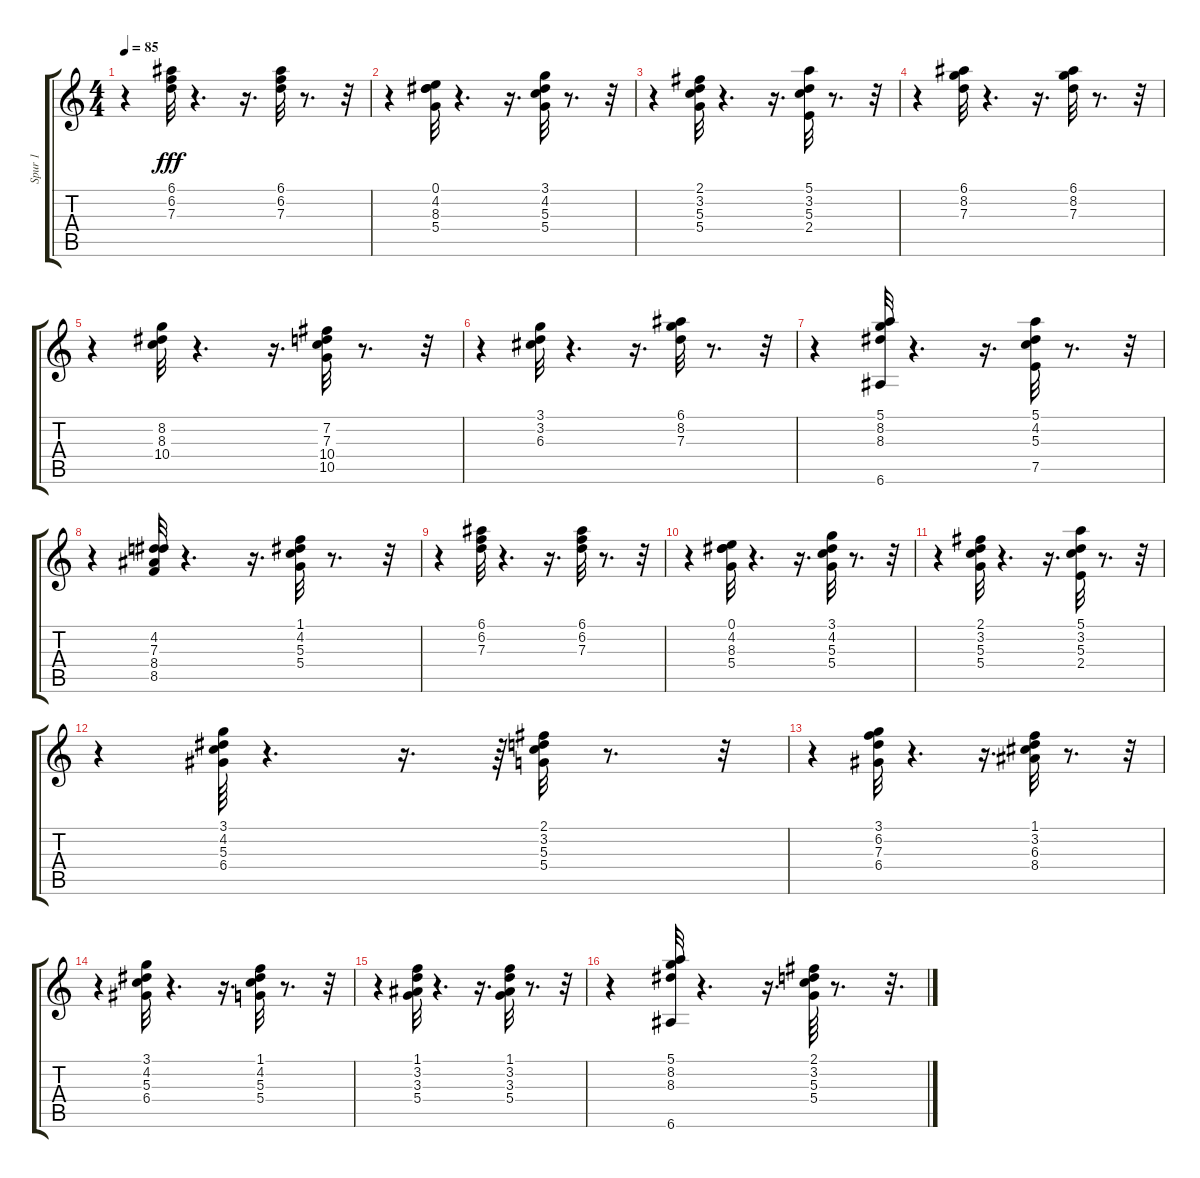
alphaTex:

\track ("Spur 1" "Spur 1") {instrument electricguitarclean}
\staff {score tabs}
\tuning (E4 B3 G3 D3 A2 E2) {hide}
\ts (4 4)
\tempo 85
\clef g2
\ks c
r.4{dy fff} (6.1 6.2 7.3).32 r.4{d} r.16{d} (6.1 6.2 7.3).32 r.8{d} r.32 |
r.4 (0.1 4.2 8.3 5.4).32 r.4{d} r.16{d} (3.1 4.2 5.3 5.4).32 r.8{d} r.32 |
r.4 (2.1 3.2 5.3 5.4).32 r.4{d} r.16{d} (5.1 3.2 5.3 2.4).32 r.8{d} r.32 |
r.4 (6.1 8.2 7.3).32 r.4{d} r.16{d} (6.1 8.2 7.3).32 r.8{d} r.32 |
r.4 (8.2 8.3 10.4).32 r.4{d} r.16{d} (7.2 7.3 10.4 10.5).32 r.8{d} r.32 |
r.4 (3.1 3.2 6.3).32 r.4{d} r.16{d} (6.1 8.2 7.3).32 r.8{d} r.32 |
r.4 (5.1 8.2 8.3 6.6).32 r.4{d} r.16{d} (5.1 4.2 5.3 7.5).32 r.8{d} r.32 |
r.4 (4.2 7.3 8.4 8.5).32 r.4{d} r.16{d} (1.1 4.2 5.3 5.4).32 r.8{d} r.32 |
r.4 (6.1 6.2 7.3).32 r.4{d} r.16{d} (6.1 6.2 7.3).32 r.8{d} r.32 |
r.4 (0.1 4.2 8.3 5.4).32 r.4{d} r.16{d} (3.1 4.2 5.3 5.4).32 r.8{d} r.32 |
r.4 (2.1 3.2 5.3 5.4).32 r.4{d} r.16{d} (5.1 3.2 5.3 2.4).32 r.8{d} r.32 |
r.4 (3.1 4.2 5.3 6.4).64 r.4{d} r.16{d} r.64 (2.1 3.2 5.3 5.4).32 r.8{d} r.32 |
r.4 (3.1 6.2 7.3 6.4).32 r.4{d} r.16{d} (1.1 3.2 6.3 8.4).32 r.8{d} r.32 |
r.4 (3.1 4.2 5.3 6.4).32 r.4{d} r.16{d} (1.1 4.2 5.3 5.4).32 r.8{d} r.32 |
r.4 (1.1 3.2 3.3 5.4).32 r.4{d} r.16{d} (1.1 3.2 3.3 5.4).32 r.8{d} r.32 |
r.4 (5.1 8.2 8.3 6.6).32 r.4{d} r.16{d} (2.1 3.2 5.3 5.4).64 r.8{d} r.32{d}
